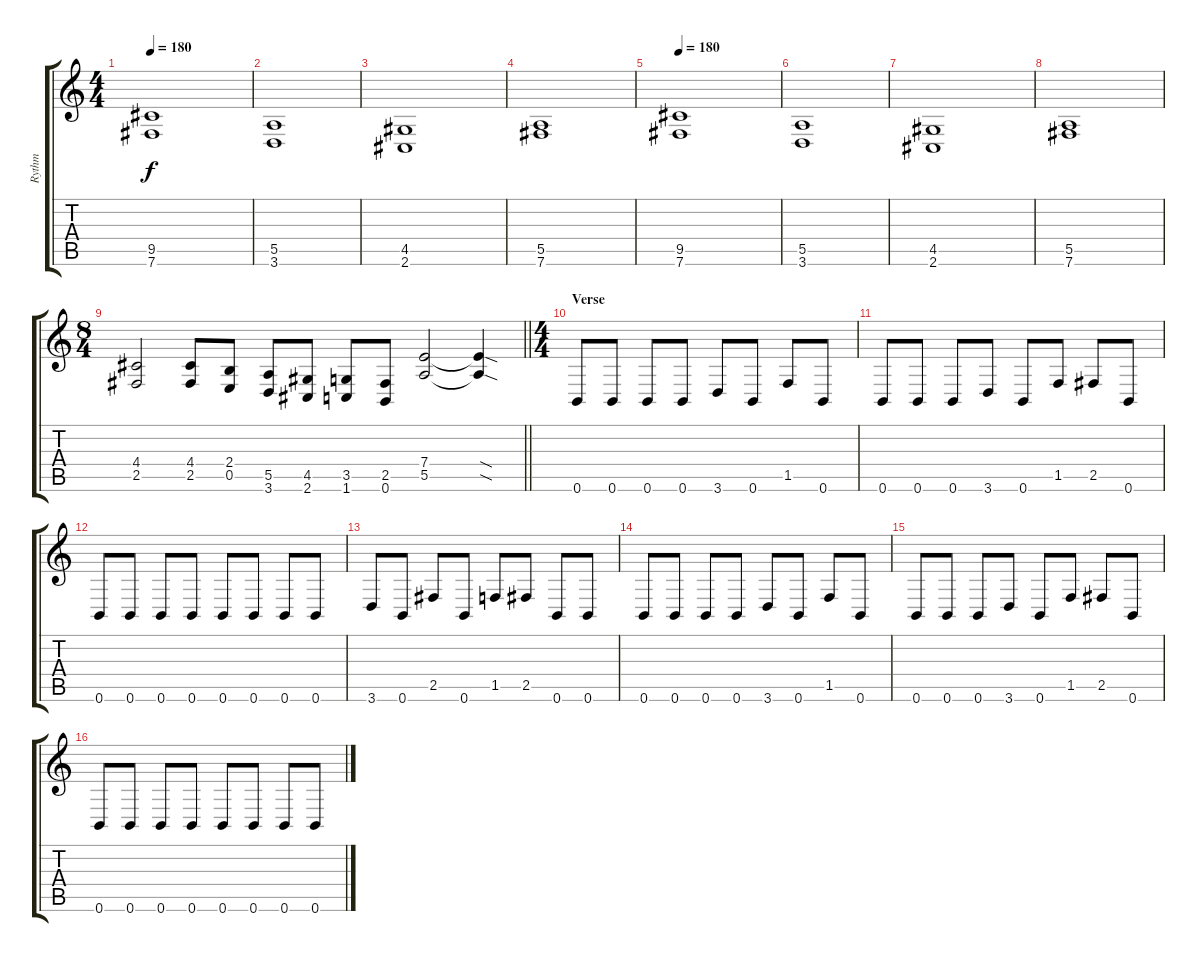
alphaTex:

\track ("Rythm" "Rythm") {instrument distortionguitar}
\staff {score tabs}
\tuning (B3 Gb3 D3 A2 E2 B1) {hide}
\ts (4 4)
\tempo 180
\clef g2
\ks c
(9.5 7.6).1{dy f} |
(5.5 3.6).1 |
(4.5 2.6).1 |
(5.5 7.6).1 |
\tempo 180
(9.5 7.6).1 |
(5.5 3.6).1 |
(4.5 2.6).1 |
(5.5 7.6).1 |
\ts (8 4)
\barLineRight lightlight
(4.4 2.5).2 (4.4 2.5).8 (2.4 0.5).8 (5.5 3.6).8 (4.5 2.6).8 (3.5 1.6).8 (2.5 0.6).8 (7.4 5.5).2 (7.4{sod t} 5.5{sod t}).4 |
\ts (4 4)
\section ("" "Verse")
0.6.8 0.6.8 0.6.8 0.6.8 3.6.8 0.6.8 1.5.8 0.6.8 |
0.6.8 0.6.8 0.6.8 3.6.8 0.6.8 1.5.8 2.5.8 0.6.8 |
0.6.8 0.6.8 0.6.8 0.6.8 0.6.8 0.6.8 0.6.8 0.6.8 |
3.6.8 0.6.8 2.5.8 0.6.8 1.5.8 2.5.8 0.6.8 0.6.8 |
0.6.8 0.6.8 0.6.8 0.6.8 3.6.8 0.6.8 1.5.8 0.6.8 |
0.6.8 0.6.8 0.6.8 3.6.8 0.6.8 1.5.8 2.5.8 0.6.8 |
0.6.8 0.6.8 0.6.8 0.6.8 0.6.8 0.6.8 0.6.8 0.6.8
